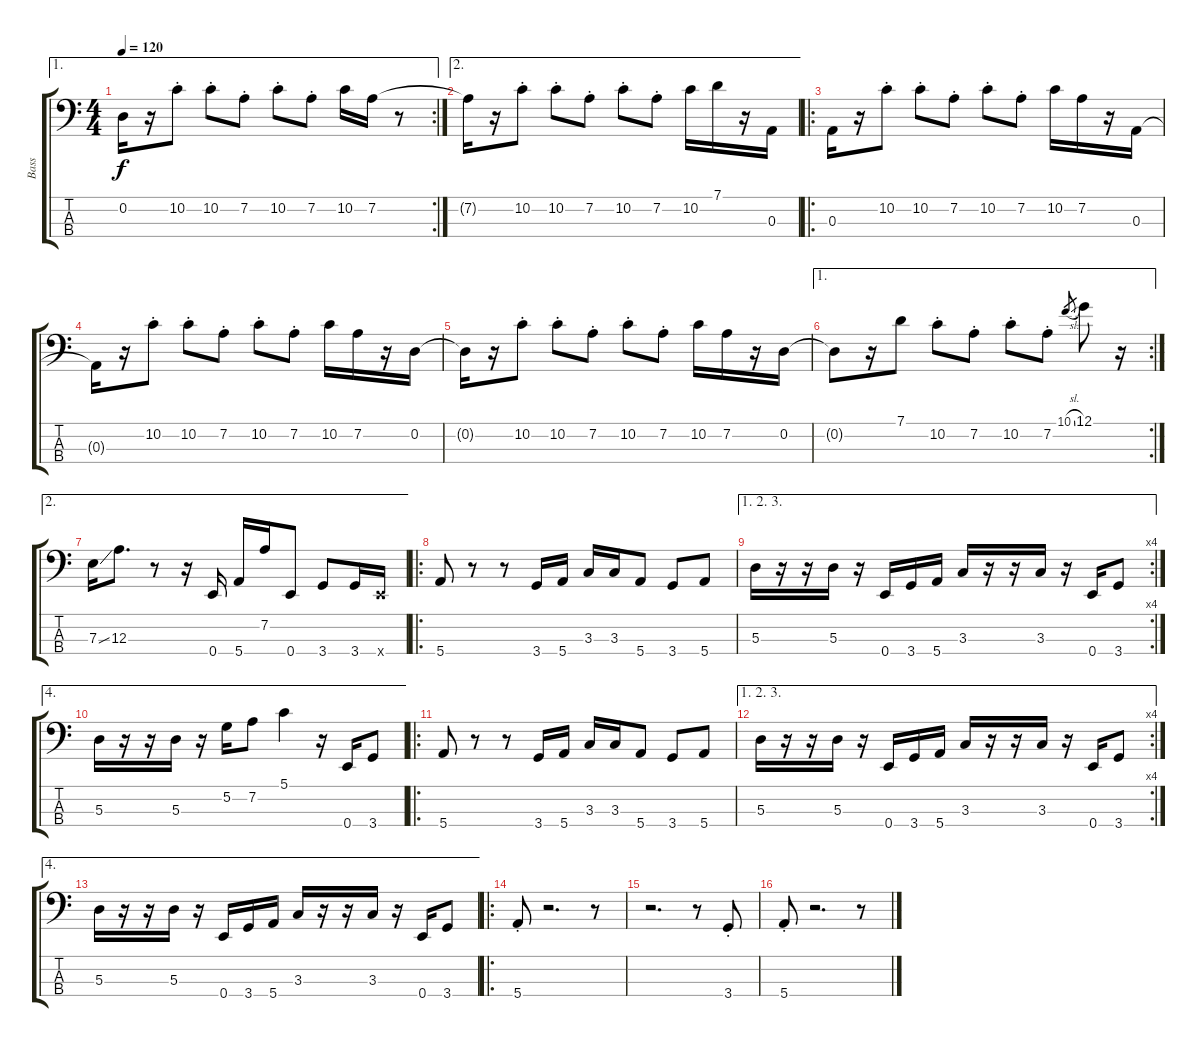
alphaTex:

\track ("Bass" "Bass") {instrument electricbassfinger}
\staff {score tabs}
\tuning (G2 D2 A1 E1) {hide}
\ae 1
\rc 2
\ts (4 4)
\tempo 120
\clef f4
\ks c
0.2{t}.16{dy f} r.16 10.2{st}.8 10.2{st}.8 7.2{st}.8 10.2{st}.8 7.2{st}.8 10.2.16 7.2.16 r.8 |
\ae 2
7.2{t}.16 r.16 10.2{st}.8 10.2{st}.8 7.2{st}.8 10.2{st}.8 7.2{st}.8 10.2.16 7.1.16 r.16 0.3.16 |
\ro
0.3.16 r.16 10.2{st}.8 10.2{st}.8 7.2{st}.8 10.2{st}.8 7.2{st}.8 10.2.16 7.2.16 r.16 0.3.16 |
0.3{t}.16 r.16 10.2{st}.8 10.2{st}.8 7.2{st}.8 10.2{st}.8 7.2{st}.8 10.2.16 7.2.16 r.16 0.2.16 |
0.2{t}.16 r.16 10.2{st}.8 10.2{st}.8 7.2{st}.8 10.2{st}.8 7.2{st}.8 10.2.16 7.2.16 r.16 0.2.16 |
\ae 1
\rc 2
0.2{t}.8 r.16 7.1.8 10.2{st}.8 7.2{st}.8 10.2{st}.8 7.2{st}.8 10.1{sl}.8{gr} 12.1.8 r.16 |
\ae 2
7.3{ss}.16 12.3.8{d} r.8 r.16 0.4.16 5.4.16 7.2.16 0.4.8 3.4.8 3.4.16 0.4{x}.16 |
\ro
5.4.8 r.8 r.8 3.4.16 5.4.16 3.3.16 3.3.16 5.4.8 3.4.8 5.4.8 |
\ae (1 2 3)
\rc 4
5.3.16 r.16 r.16 5.3.16 r.16 0.4.16 3.4.16 5.4.16 3.3.16 r.16 r.16 3.3.16 r.16 0.4.16 3.4.8 |
\ae 4
5.3.16 r.16 r.16 5.3.16 r.16 5.2.16 7.2.8 5.1.4 r.16 0.4.16 3.4.8 |
\ro
5.4.8 r.8 r.8 3.4.16 5.4.16 3.3.16 3.3.16 5.4.8 3.4.8 5.4.8 |
\ae (1 2 3)
\rc 4
5.3.16 r.16 r.16 5.3.16 r.16 0.4.16 3.4.16 5.4.16 3.3.16 r.16 r.16 3.3.16 r.16 0.4.16 3.4.8 |
\ae 4
5.3.16 r.16 r.16 5.3.16 r.16 0.4.16 3.4.16 5.4.16 3.3.16 r.16 r.16 3.3.16 r.16 0.4.16 3.4.8 |
\ro
5.4{st}.8 r.2{d} r.8 |
r.2{d} r.8 3.4{st}.8 |
5.4{st}.8 r.2{d} r.8
